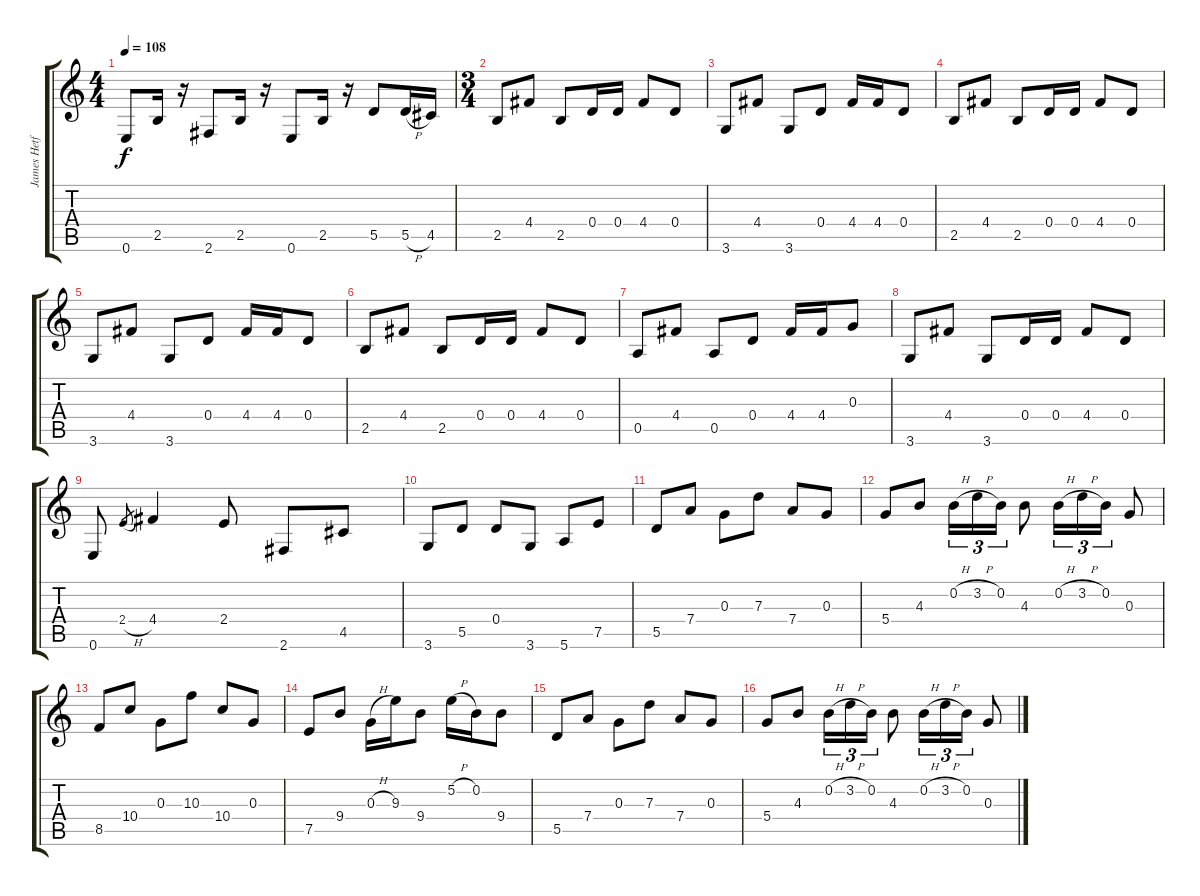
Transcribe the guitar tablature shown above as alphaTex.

\track ("James Hetfield" "James Hetf") {instrument acousticguitarsteel}
\staff {score tabs}
\tuning (E4 B3 G3 D3 A2 E2) {hide}
\ts (4 4)
\tempo 108
\clef g2
\ks c
0.6.8{dy f} 2.5.16 r.16 2.6.8 2.5.16 r.16 0.6.8 2.5.16 r.16 5.5.8 5.5{h}.16 4.5.16 |
\ts (3 4)
2.5.8 4.4.8 2.5.8 0.4.16 0.4.16 4.4.8 0.4.8 |
3.6.8 4.4.8 3.6.8 0.4.8 4.4.16 4.4.16 0.4.8 |
2.5.8 4.4.8 2.5.8 0.4.16 0.4.16 4.4.8 0.4.8 |
3.6.8 4.4.8 3.6.8 0.4.8 4.4.16 4.4.16 0.4.8 |
2.5.8 4.4.8 2.5.8 0.4.16 0.4.16 4.4.8 0.4.8 |
0.5.8 4.4.8 0.5.8 0.4.8 4.4.16 4.4.16 0.3.8 |
3.6.8 4.4.8 3.6.8 0.4.16 0.4.16 4.4.8 0.4.8 |
0.6.8 2.4{h}.8{gr} 4.4.4 2.4.8 2.6.8 4.5.8 |
3.6.8 5.5.8 0.4.8 3.6.8 5.6.8 7.5.8 |
5.5.8 7.4.8 0.3.8 7.3.8 7.4.8 0.3.8 |
5.4.8 4.3.8 0.2{h}.16{tu (3 2)} 3.2{h}.16{tu (3 2)} 0.2.16{tu (3 2)} 4.3.8 0.2{h}.16{tu (3 2)} 3.2{h}.16{tu (3 2)} 0.2.16{tu (3 2)} 0.3.8 |
8.5.8 10.4.8 0.3.8 10.3.8 10.4.8 0.3.8 |
7.5.8 9.4.8 0.3{h}.16 9.3.16 9.4.8 5.2{h}.16 0.2.16 9.4.8 |
5.5.8 7.4.8 0.3.8 7.3.8 7.4.8 0.3.8 |
5.4.8 4.3.8 0.2{h}.16{tu (3 2)} 3.2{h}.16{tu (3 2)} 0.2.16{tu (3 2)} 4.3.8 0.2{h}.16{tu (3 2)} 3.2{h}.16{tu (3 2)} 0.2.16{tu (3 2)} 0.3.8
